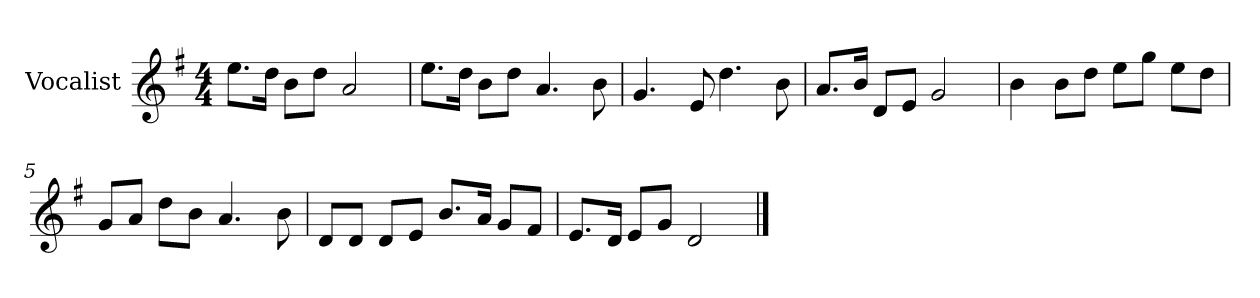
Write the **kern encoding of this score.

**kern
*part1
*staff1
*I"Vocalist
*k[f#]
*G:
*M4/4
=
8.eeL
16ddJk
8bL
8ddJ
2a
=1
8.eeL
16ddJk
8bL
8ddJ
4.a
8b
=2
4.g
8e
4.dd
8b
=3
8.aL
16bJk
8dL
8eJ
2g
=4
4b
8bL
8ddJ
8eeL
8ggJ
8eeL
8ddJ
=5
8gL
8aJ
8ddL
8bJ
4.a
8b
=6
8dL
8dJ
8dL
8eJ
8.bL
16aJk
8gL
8f#J
=7
8.eL
16dJk
8eL
8gJ
2d
==
*-
